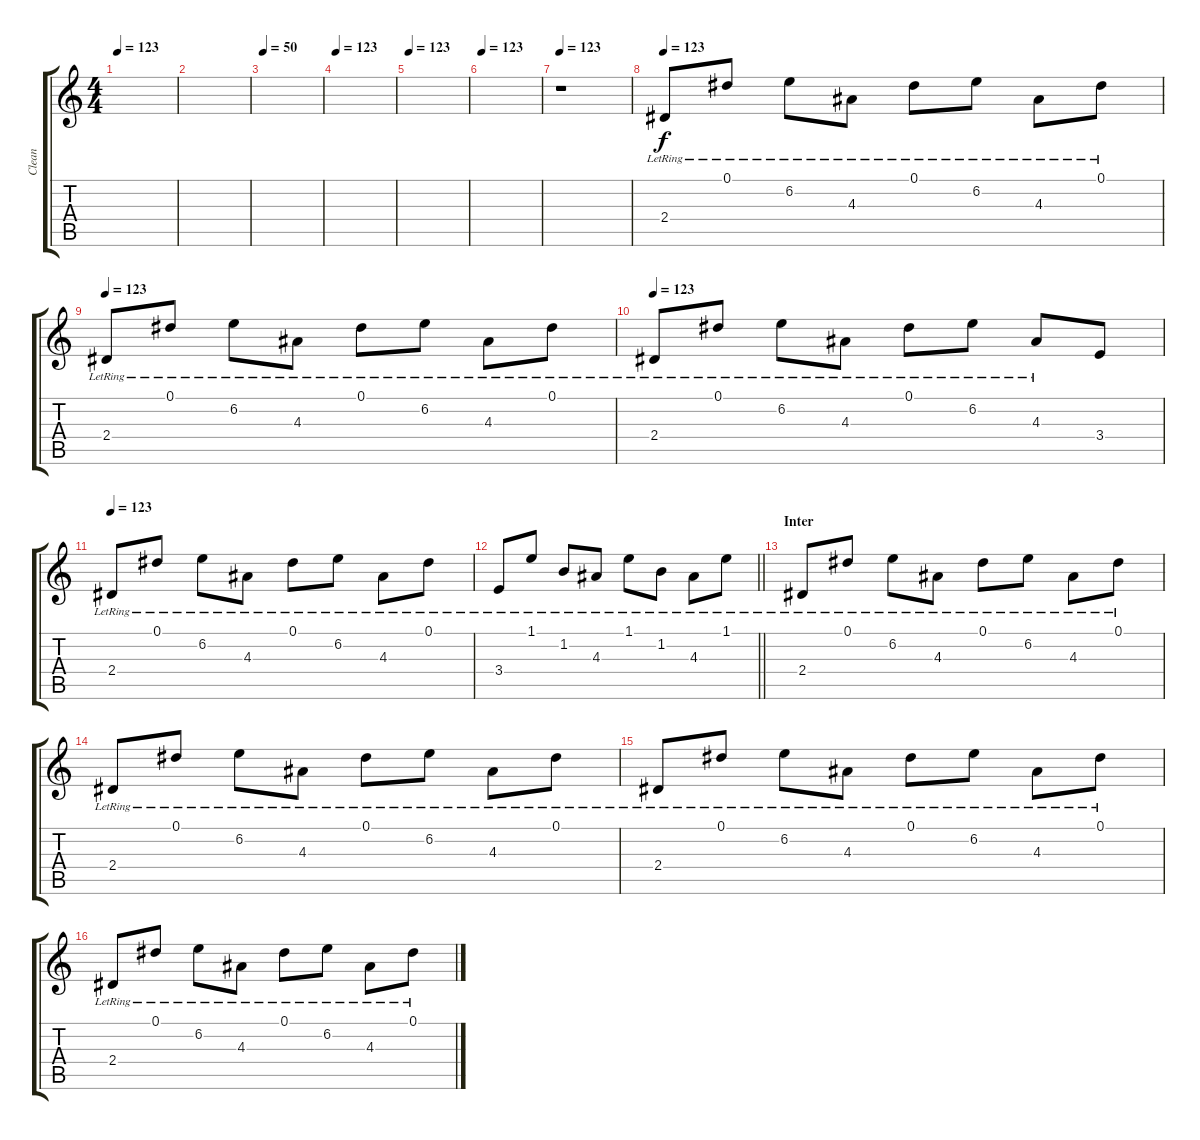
\track ("Clean" "Clean") {instrument acousticguitarsteel}
\staff {score tabs}
\tuning (Eb4 Bb3 Gb3 Db3 Ab2 Eb2) {hide}
\ts (4 4)
\tempo 123
\clef g2
\ks c
|
|
\tempo 50
|
\tempo 123
|
\tempo 123
|
\tempo 123
|
\tempo 123
r.1{volume 0} |
\tempo 123
2.4{lr}.8{volume 13} 0.1{lr}.8 6.2{lr}.8 4.3{lr}.8 0.1{lr}.8 6.2{lr}.8 4.3{lr}.8 0.1{lr}.8 |
\tempo 123
2.4{lr}.8 0.1{lr}.8 6.2{lr}.8 4.3{lr}.8 0.1{lr}.8 6.2{lr}.8 4.3{lr}.8 0.1{lr}.8 |
\tempo 123
2.4{lr}.8 0.1{lr}.8 6.2{lr}.8 4.3{lr}.8 0.1{lr}.8 6.2{lr}.8 4.3{lr}.8 3.4.8 |
\tempo 123
2.4{lr}.8 0.1{lr}.8 6.2{lr}.8 4.3{lr}.8 0.1{lr}.8 6.2{lr}.8 4.3{lr}.8 0.1{lr}.8 |
\barLineRight lightlight
3.4{lr}.8 1.1{lr}.8 1.2{lr}.8 4.3{lr}.8 1.1{lr}.8 1.2{lr}.8 4.3{lr}.8 1.1{lr}.8 |
\section ("" "Inter")
2.4{lr}.8 0.1{lr}.8 6.2{lr}.8 4.3{lr}.8 0.1{lr}.8 6.2{lr}.8 4.3{lr}.8 0.1{lr}.8 |
2.4{lr}.8 0.1{lr}.8 6.2{lr}.8 4.3{lr}.8 0.1{lr}.8 6.2{lr}.8 4.3{lr}.8 0.1{lr}.8 |
2.4{lr}.8 0.1{lr}.8 6.2{lr}.8 4.3{lr}.8 0.1{lr}.8 6.2{lr}.8 4.3{lr}.8 0.1{lr}.8 |
2.4{lr}.8 0.1{lr}.8 6.2{lr}.8 4.3{lr}.8 0.1{lr}.8 6.2{lr}.8 4.3{lr}.8 0.1{lr}.8
